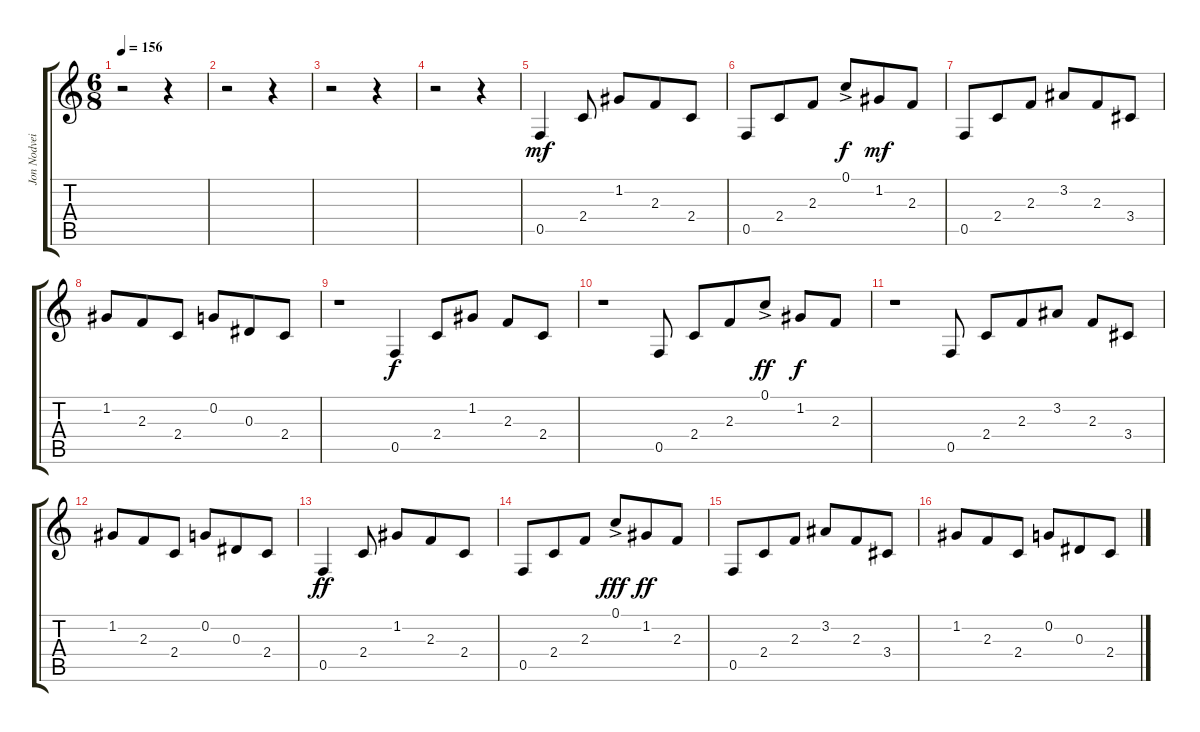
\track ("Jon Nodveidt (Clean)" "Jon Nodvei") {instrument acousticguitarsteel}
\staff {score tabs}
\tuning (C4 G3 Eb3 Bb2 F2 C2) {hide}
\ts (6 8)
\tempo 156
\clef g2
\ks c
r.2{dy fff} r.4 |
r.2 r.4 |
r.2 r.4 |
r.2 r.4 |
0.5.4{dy mf} 2.4.8 1.2.8 2.3.8 2.4.8 |
0.5.8 2.4.8 2.3.8 0.1{ac}.8{dy f} 1.2.8{dy mf} 2.3.8 |
0.5.8 2.4.8 2.3.8 3.2.8 2.3.8 3.4.8 |
1.2.8 2.3.8 2.4.8 0.2.8 0.3.8 2.4.8 |
r.1 0.5.4{dy f} 2.4.8 1.2.8 2.3.8 2.4.8 |
r.1 0.5.8 2.4.8 2.3.8 0.1{ac}.8{dy ff} 1.2.8{dy f} 2.3.8 |
r.1 0.5.8 2.4.8 2.3.8 3.2.8 2.3.8 3.4.8 |
1.2.8 2.3.8 2.4.8 0.2.8 0.3.8 2.4.8 |
0.5.4{dy ff} 2.4.8 1.2.8 2.3.8 2.4.8 |
0.5.8 2.4.8 2.3.8 0.1{ac}.8{dy fff} 1.2.8{dy ff} 2.3.8 |
0.5.8 2.4.8 2.3.8 3.2.8 2.3.8 3.4.8 |
1.2.8 2.3.8 2.4.8 0.2.8 0.3.8 2.4.8
